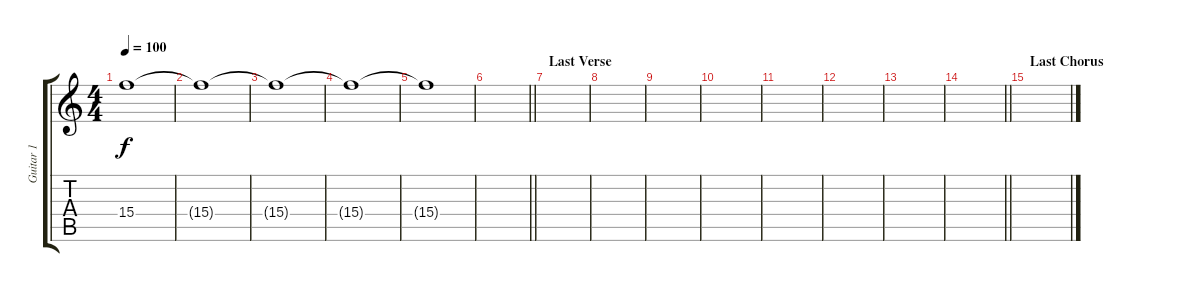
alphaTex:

\track ("Guitar 1" "Guitar 1") {instrument acousticguitarnylon}
\staff {score tabs}
\tuning (E4 B3 G3 D3 A2 E2) {hide}
\ts (4 4)
\tempo 100
\clef g2
\ks c
15.4.1{dy f} |
15.4{t}.1 |
15.4{t}.1{volume 0} |
15.4{t}.1 |
15.4{t}.1 |
\barLineRight lightlight
|
\section ("" "Last Verse")
|
|
|
|
|
|
|
\barLineRight lightlight
|
\section ("" "Last Chorus")
